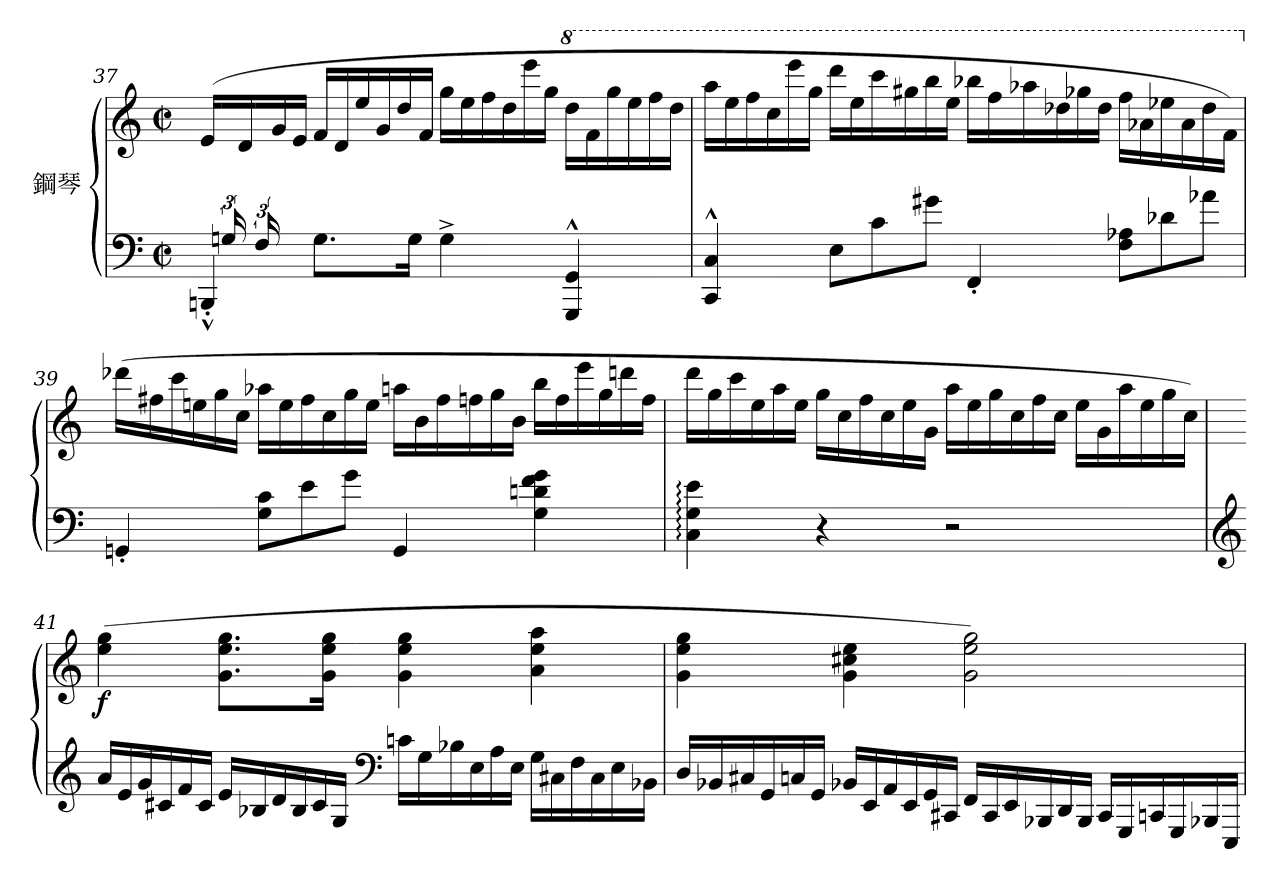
**kern	**kern	**dynam
*part1	*part1	*part1
*staff2	*staff1	*staff1/2
*I"鋼琴	*	*
!!LO:LB:g=z
*clefF4	*clefG2	*
*k[]	*k[]	*
*M2/2	*M2/2	*
*met(c|)	*met(c|)	*
=37	=37	=37
*^	*	*
*	*	*Xtuplet	*
24ryy	4BBBn'^^/	(>24e/LL	.
24Gn/	.	24ryy	.
24ryy	.	24d/	.
24F/	.	24ryy	.
6%5ryy	.	24g/	.
.	.	24e/JJ	.
.	8.G\L	24f/LL	.
.	.	24d/	.
.	.	24ee/	.
.	.	24g/	.
.	.	24dd/	.
.	16G\Jk	.	.
.	.	24f/JJ	.
.	4G^\	24gg\LL	.
.	.	24ee\	.
.	.	24ff\	.
.	.	24dd\	.
.	.	24eee\	.
.	.	24gg\JJ	.
*	*	*8va	*
.	4GGG/^^ 4GG/^^	24ddd\LL	.
.	.	24ff\	.
.	.	24ggg\	.
.	.	24eee\	.
.	.	24fff\	.
.	.	24ddd\JJ	.
*v	*v	*	*
=38	=38	=38
4CC/^^ 4C/^^	24aaa\LL	.
.	24eee\	.
.	24fff\	.
.	24ccc\	.
.	24eeee\	.
.	24ggg\JJ	.
*Xtuplet	*	*
12E\L	24dddd\LL	.
.	24eee\	.
12c\	24cccc\	.
.	24ggg#X\	.
12g#X\J	24bbb\	.
.	24eee\JJ	.
4FF'/	24bbb-X\LL	.
.	24fff\	.
.	24aaa-X\	.
.	24ddd-X\	.
.	24ggg-X\	.
.	24ddd-\JJ	.
12F\ 12A-X\L	24fff\LL	.
.	24aa-X\	.
12d-X\	24eee-X\	.
.	24aa-\	.
12a-X\J	24ddd-\	.
.	24ff\JJ)	.
!!LO:LB:g=z
=39	=39	=39
*	*X8va	*
4GGn'/	(>24ddd-X\LL	.
.	24ff#X\	.
.	24ccc\	.
.	24een\	.
.	24gg\	.
.	24cc\JJ	.
12G\ 12c\L	24aa-X\LL	.
.	24ee\	.
12e\	24ff#\	.
.	24cc\	.
12g\J	24gg\	.
.	24ee\JJ	.
4GG/	24aan\LL	.
.	24b\	.
.	24ff#\	.
.	24ffn\	.
.	24gg\	.
.	24b\JJ	.
4G\ 4dn\ 4f\ 4g\	24bb\LL	.
.	24ff\	.
.	24eee\	.
.	24gg\	.
.	24dddn\	.
.	24ff\JJ	.
=40	=40	=40
4C\: 4G\: 4e\:	24ddd\LL	.
.	24gg\	.
.	24ccc\	.
.	24ee\	.
.	24aa\	.
.	24ee\JJ	.
4r	24gg\LL	.
.	24cc\	.
.	24ff\	.
.	24cc\	.
.	24ee\	.
.	24g\JJ	.
2r	24aa\LL	.
.	24ee\	.
.	24gg\	.
.	24cc\	.
.	24ff\	.
.	24cc\JJ	.
.	24ee\LL	.
.	24g\	.
.	24aa\	.
.	24ee\	.
.	24gg\	.
.	24cc\JJ)	.
!!LO:LB:g=z
=41	=41	=41
*clefG2	*	*
!	!	!LO:DY:b
24a/LL	(>4ee\ 4gg\	f
24e/	.	.
24g/	.	.
24c#X/	.	.
24f/	.	.
24c#/JJ	.	.
24e/LL	8.g\ 8.ee\ 8.gg\L	.
24B-X/	.	.
24d/	.	.
24B-/	.	.
24c#/	.	.
.	16g\ 16ee\ 16gg\Jk	.
24G/JJ	.	.
*clefF4	*	*
24cn\LL	4g\ 4ee\ 4gg\	.
24G\	.	.
24B-X\	.	.
24E\	.	.
24A\	.	.
24E\JJ	.	.
24G\LL	4a\ 4ee\ 4aa\	.
24C#X\	.	.
24F\	.	.
24C#\	.	.
24E\	.	.
24BB-X\JJ	.	.
=42	=42	=42
24D/LL	4g\ 4ee\ 4gg\	.
24BB-X/	.	.
24C#X/	.	.
24GG/	.	.
24Cn/	.	.
24GG/JJ	.	.
24BB-X/LL	4g\ 4cc#X\ 4ee\	.
24EE/	.	.
24AA/	.	.
24EE/	.	.
24GG/	.	.
24CC#X/JJ	.	.
24FF/LL	2g\ 2ee\ 2gg\)	.
24CC#/	.	.
24EE/	.	.
24BBB-X/	.	.
24DD/	.	.
24BBB-/JJ	.	.
24CC#/LL	.	.
24GGG/	.	.
24CCn/	.	.
24GGG/	.	.
24BBB-X/	.	.
24EEE/JJ	.	.
=	=	=
*-	*-	*-
